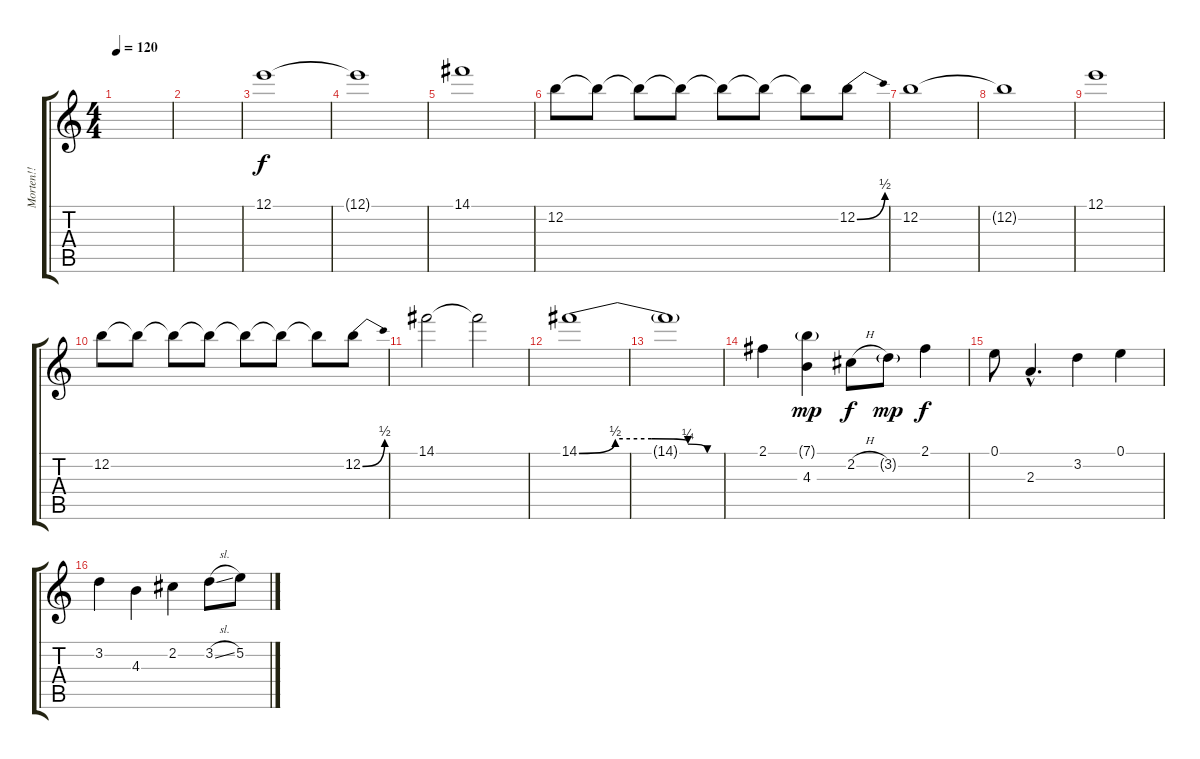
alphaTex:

\track ("Morten!!" "Morten!!") {instrument distortionguitar}
\staff {score tabs}
\tuning (E4 B3 G3 D3 A2 E2) {hide}
\ts (4 4)
\tempo 120
\clef g2
\ks c
|
|
12.1.1 |
12.1{t}.1 |
14.1.1 |
12.2.8 12.2{t}.8 12.2{t}.8 12.2{t}.8 12.2{t}.8 12.2{t}.8 12.2{t}.8 12.2{be (bend 0 0 60 2)}.8 |
12.2.1 |
12.2{t}.1 |
12.1.1 |
12.2.8 12.2{t}.8 12.2{t}.8 12.2{t}.8 12.2{t}.8 12.2{t}.8 12.2{t}.8 12.2{be (bend 0 0 60 2)}.8 |
14.1.2 14.1{t}.2 |
14.1{be (custom 0 0 15 2 30 2 45 1 53 0 60 0)}.1 |
14.1{t}.1 |
2.1.4 (7.1{g} 4.3).4{dy mp} 2.2{h}.8{dy f} 3.2{g}.8{dy mp} 2.1.4{dy f} |
0.1.8 2.3{hac}.4{d} 3.2.4 0.1.4 |
3.2.4 4.3.4 2.2.4 3.2{sl}.8 5.2.8
